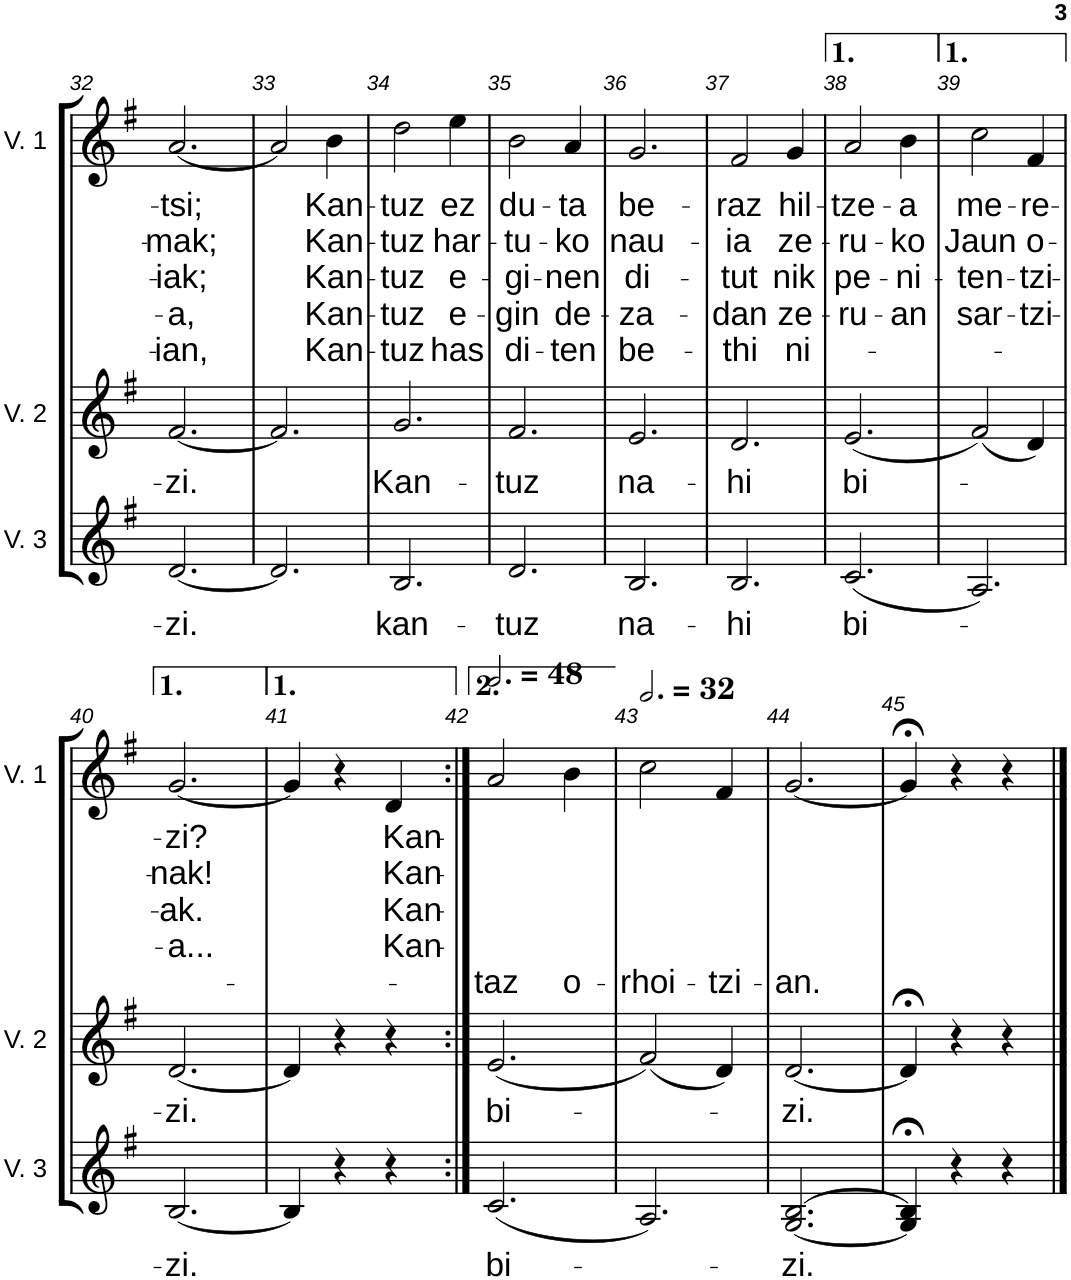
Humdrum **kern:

**kern	**text	**kern	**text	**kern	**text	**text	**text	**text	**text
*part3	*part3	*part2	*part2	*part1	*part1	*part1	*part1	*part1	*part1
*staff3	*staff3	*staff2	*staff2	*staff1	*staff1	*staff1	*staff1	*staff1	*staff1
*I"Voix 3	*	*I"Voix 2	*	*I"Voix 1	*	*	*	*	*
*I'V. 3	*	*I'V. 2	*	*I'V. 1	*	*	*	*	*
!!LO:PB:g=z
*clefG2	*	*clefG2	*	*clefG2	*	*	*	*	*
*k[f#]	*	*k[f#]	*	*k[f#]	*	*	*	*	*
*M3/4	*	*M3/4	*	*M3/4	*	*	*	*	*
=32	=32	=32	=32	=32	=32	=32	=32	=32	=32
!	!LO:LY:b	!	!LO:LY:b	!	!LO:LY:b	!LO:LY:b	!LO:LY:b	!LO:LY:b	!LO:LY:b
[2.d/	-zi.	[2.f#/	-zi.	[2.a/	-tsi;	-mak;	-iak;	-a,	-ian,
=33	=33	=33	=33	=33	=33	=33	=33	=33	=33
2.d/]	.	2.f#/]	.	2a/]	.	.	.	.	.
!	!	!	!	!	!LO:LY:b	!LO:LY:b	!LO:LY:b	!LO:LY:b	!LO:LY:b
.	.	.	.	4b\	Kan-	Kan-	Kan-	Kan-	Kan-
=34	=34	=34	=34	=34	=34	=34	=34	=34	=34
!	!LO:LY:b	!	!LO:LY:b	!	!LO:LY:b	!LO:LY:b	!LO:LY:b	!LO:LY:b	!LO:LY:b
2.B/	kan-	2.g/	Kan-	2dd\	-tuz	-tuz	-tuz	-tuz	-tuz
!	!	!	!	!	!LO:LY:b	!LO:LY:b	!LO:LY:b	!LO:LY:b	!LO:LY:b
.	.	.	.	4ee\	ez	har-	e-	e-	has
=35	=35	=35	=35	=35	=35	=35	=35	=35	=35
!	!LO:LY:b	!	!LO:LY:b	!	!LO:LY:b	!LO:LY:b	!LO:LY:b	!LO:LY:b	!LO:LY:b
2.d/	-tuz	2.f#/	-tuz	2b\	du-	-tu-	-gi-	-gin	di-
!	!	!	!	!	!LO:LY:b	!LO:LY:b	!LO:LY:b	!LO:LY:b	!LO:LY:b
.	.	.	.	4a/	-ta	-ko	-nen	de-	-ten
=36	=36	=36	=36	=36	=36	=36	=36	=36	=36
!	!LO:LY:b	!	!LO:LY:b	!	!LO:LY:b	!LO:LY:b	!LO:LY:b	!LO:LY:b	!LO:LY:b
2.B/	na-	2.e/	na-	2.g/	be-	nau-	di-	-za-	be-
=37	=37	=37	=37	=37	=37	=37	=37	=37	=37
!	!LO:LY:b	!	!LO:LY:b	!	!LO:LY:b	!LO:LY:b	!LO:LY:b	!LO:LY:b	!LO:LY:b
2.B/	-hi	2.d/	-hi	2f#/	-raz	-ia	-tut	-dan	-thi
!	!	!	!	!	!LO:LY:b	!LO:LY:b	!LO:LY:b	!LO:LY:b	!LO:LY:b
.	.	.	.	4g/	hil-	ze-	nik	ze-	ni-
=38	=38	=38	=38	=38	=38	=38	=38	=38	=38
!	!LO:LY:b	!	!LO:LY:b	!	!LO:LY:b	!LO:LY:b	!LO:LY:b	!LO:LY:b	!
(2.c/	bi-	(2.e/	bi-	2a/	-tze-	-ru-	pe-	-ru-	.
!	!	!	!	!	!LO:LY:b	!LO:LY:b	!LO:LY:b	!LO:LY:b	!
.	.	.	.	4b\	-a	-ko	-ni-	-an	.
=39	=39	=39	=39	=39	=39	=39	=39	=39	=39
!	!	!	!	!	!LO:LY:b	!LO:LY:b	!LO:LY:b	!LO:LY:b	!
2.A/)	.	(2f#/)	.	2cc\	me-	Jaun	-ten-	sar-	.
!	!	!	!	!	!LO:LY:b	!LO:LY:b	!LO:LY:b	!LO:LY:b	!
.	.	4d/)	.	4f#/	-re-	o-	-tzi-	-tzi-	.
!!LO:LB:g=z
=40	=40	=40	=40	=40	=40	=40	=40	=40	=40
!	!LO:LY:b	!	!LO:LY:b	!	!LO:LY:b	!LO:LY:b	!LO:LY:b	!LO:LY:b	!
[2.B/	-zi.	[2.d/	-zi.	[2.g/	-zi?	-nak!	-ak.	-a...	.
=41	=41	=41	=41	=41	=41	=41	=41	=41	=41
4B/]	.	4d/]	.	4g/]	.	.	.	.	.
4r	.	4r	.	4r	.	.	.	.	.
!	!	!	!	!	!LO:LY:b	!LO:LY:b	!LO:LY:b	!LO:LY:b	!
4r	.	4r	.	4d/	Kan-	Kan-	Kan-	Kan-	.
=42:|!	=42:|!	=42:|!	=42:|!	=42:|!	=42:|!	=42:|!	=42:|!	=42:|!	=42:|!
*	*	*	*	*MM144	*	*	*	*	*
!	!LO:LY:b	!	!LO:LY:b	!	!	!	!	!	!LO:LY:b
(2.c/	bi-	(2.e/	bi-	2a/	.	.	.	.	taz
!	!	!	!	!	!	!	!	!	!LO:LY:b
.	.	.	.	4b\	.	.	.	.	o-
=43	=43	=43	=43	=43	=43	=43	=43	=43	=43
*	*	*	*	*MM96	*	*	*	*	*
!	!	!	!	!	!	!	!	!	!LO:LY:b
2.A/)	.	(2f#/)	.	2cc\	.	.	.	.	-rhoi-
!	!	!	!	!	!	!	!	!	!LO:LY:b
.	.	4d/)	.	4f#/	.	.	.	.	-tzi-
=44	=44	=44	=44	=44	=44	=44	=44	=44	=44
!	!LO:LY:b	!	!LO:LY:b	!	!	!	!	!	!LO:LY:b
[2.G/ [2.B/	-zi.	[2.d/	-zi.	[2.g/	.	.	.	.	-an.
=45	=45	=45	=45	=45	=45	=45	=45	=45	=45
4G/];< 4B/];<	.	4d;</]	.	4g;</]	.	.	.	.	.
4r	.	4r	.	4r	.	.	.	.	.
4r	.	4r	.	4r	.	.	.	.	.
==	==	==	==	==	==	==	==	==	==
*-	*-	*-	*-	*-	*-	*-	*-	*-	*-
